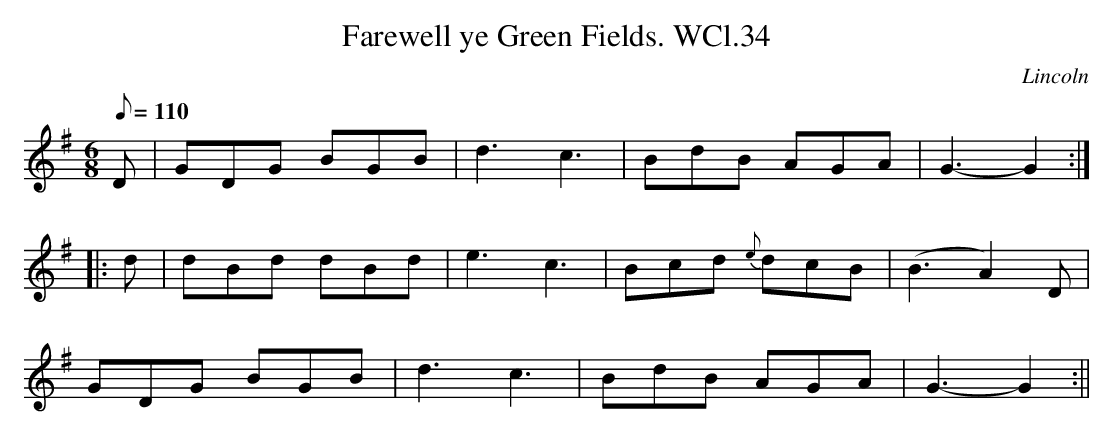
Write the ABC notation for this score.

X:1
T:Farewell ye Green Fields. WCl.34
M:6/8
L:1/8
Q:110
O:Lincoln
K:G
D|GDG BGB|d3 c3|BdB AGA|G3-G2::!
d|dBd dBd|e3 c3|Bcd {e}dcB|(B3A2) D|!
GDG BGB|d3 c3|BdB AGA|G3-G2:||
